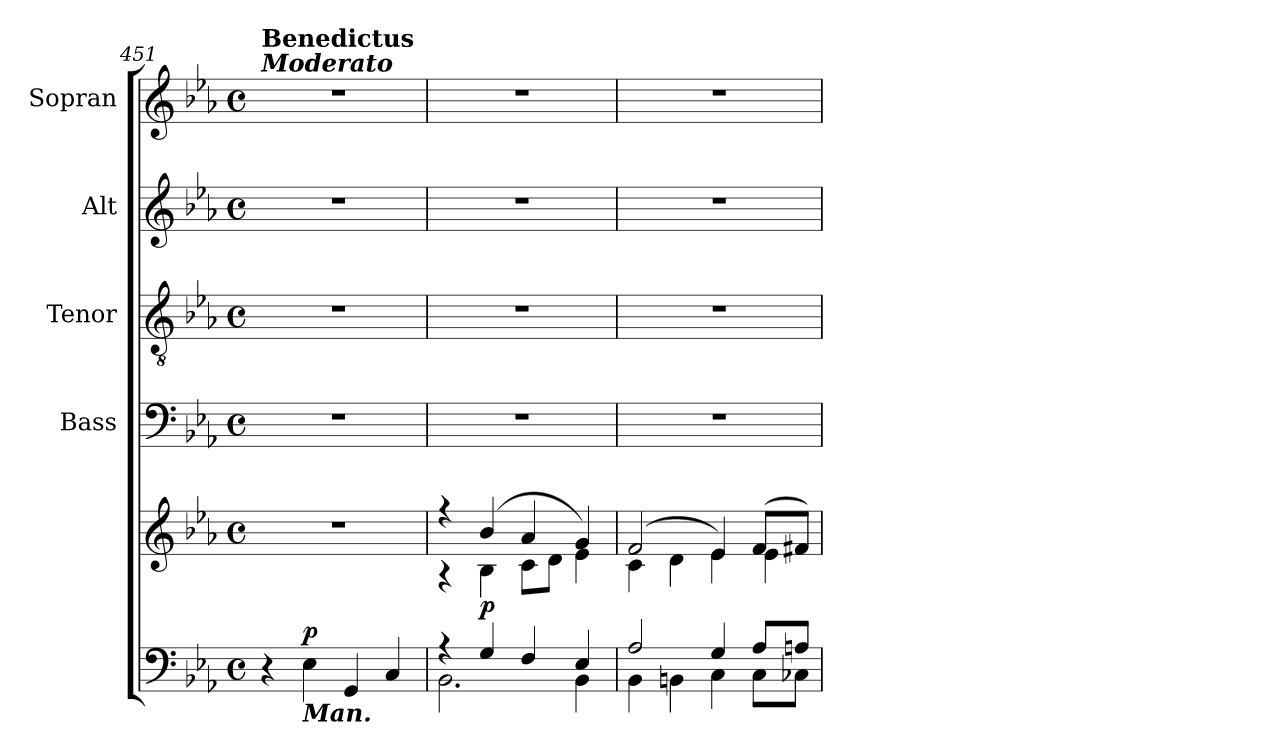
**kern	**kern	**dynam	**kern	**kern	**kern	**kern
*part5	*part5	*part5	*part4	*part3	*part2	*part1
*staff6	*staff5	*staff5/6	*staff4	*staff3	*staff2	*staff1
*	*	*	*I"Bass	*I"Tenor	*I"Alt	*I"Sopran
*	*	*	*I'B.	*I'T.	*I'A.	*I'S.
!!LO:LB:g=z
*clefF4	*clefG2	*	*clefF4	*clefGv2	*clefG2	*clefG2
*k[b-e-a-]	*k[b-e-a-]	*	*k[b-e-a-]	*k[b-e-a-]	*k[b-e-a-]	*k[b-e-a-]
*E-:	*E-:	*	*E-:	*E-:	*E-:	*E-:
*M4/4	*M4/4	*	*M4/4	*M4/4	*M4/4	*M4/4
*met(c)	*met(c)	*	*met(c)	*met(c)	*met(c)	*met(c)
=451	=451	=451	=451	=451	=451	=451
!	!	!	!	!	!	!LO:TX:a:Bi:t=Moderato
!	!	!	!	!	!	!LO:TX:a:B:t=Benedictus
4r	1r	.	1r	1r	1r	1r
!LO:TX:b:Bi:t=Man.	!	!	!	!	!	!
!	!	!LO:DY:a=2	!	!	!	!
4E-\	.	p	.	.	.	.
4GG/	.	.	.	.	.	.
4C/	.	.	.	.	.	.
=452	=452	=452	=452	=452	=452	=452
*^	*^	*	*	*	*	*
4rA	2.BB-\	4r	4r	.	1r	1r	1r	1r
!	!	!	!	!LO:DY:b	!	!	!	!
4G/	.	(4b-/	4B-\	p	.	.	.	.
4F/	.	4a-/	8c\L	.	.	.	.	.
.	.	.	8d\J	.	.	.	.	.
4E-/	4BB-\	4g/)	4e-\	.	.	.	.	.
=453	=453	=453	=453	=453	=453	=453	=453	=453
2A-/	4BB-\	(2f/	4c\	.	1r	1r	1r	1r
.	4BBn\	.	4d\	.	.	.	.	.
4G/	4C\	4e-/)	4e-\	.	.	.	.	.
8A-/L	8C\L	(>8f/L	4e-\	.	.	.	.	.
8An/J	8C-X\J	8f#X/J)	.	.	.	.	.	.
*v	*v	*	*	*	*	*	*	*
*	*v	*v	*	*	*	*	*
=	=	=	=	=	=	=
*-	*-	*-	*-	*-	*-	*-
